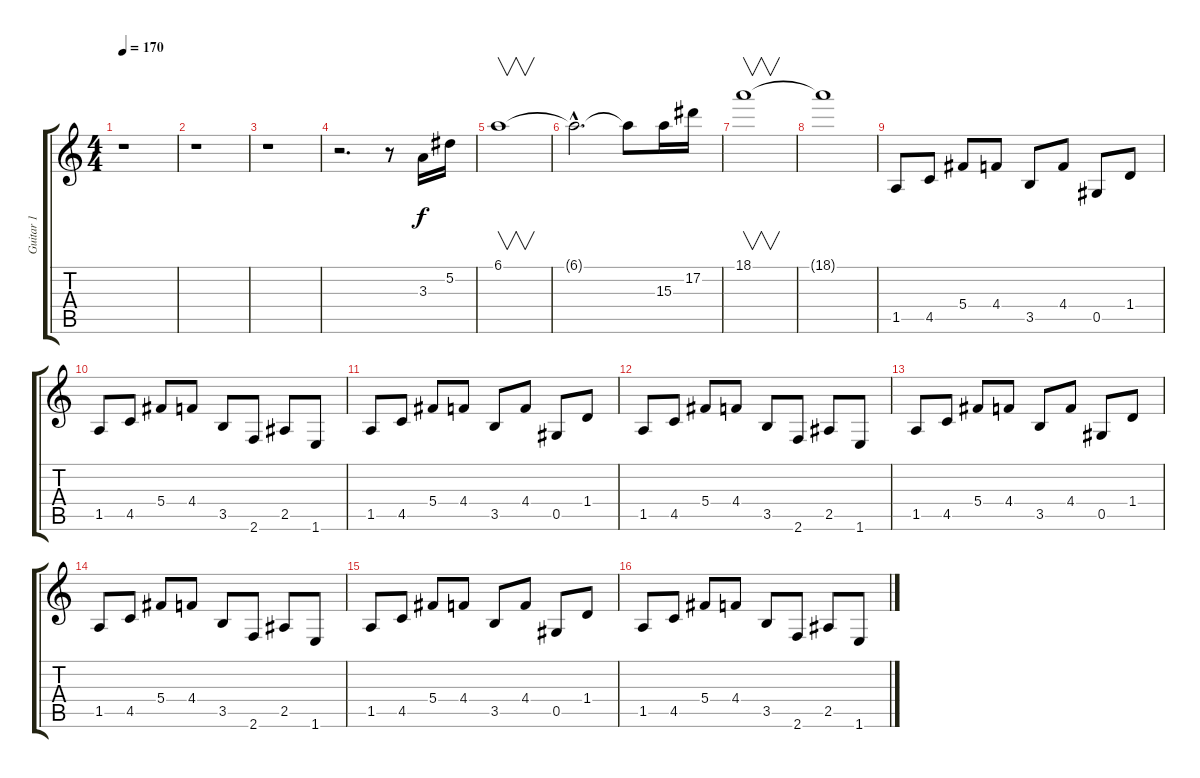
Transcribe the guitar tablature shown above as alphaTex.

\track ("Guitar 1" "Guitar 1") {instrument distortionguitar}
\staff {score tabs}
\tuning (Eb4 Bb3 Gb3 Db3 Ab2 Eb2) {hide}
\ts (4 4)
\tempo 170
\clef g2
\ks c
r.1{dy f instrument distortionguitar} |
r.1 |
r.1 |
r.2{d} r.8 3.3.16 5.2.16 |
6.1.1{v} |
6.1{hac t}.2{d} 6.1{t}.8 15.3.16 17.2.16 |
18.1.1{v} |
18.1{t}.1 |
1.5.8 4.5.8 5.4.8 4.4.8 3.5.8 4.4.8 0.5.8 1.4.8 |
1.5.8 4.5.8 5.4.8 4.4.8 3.5.8 2.6.8 2.5.8 1.6.8 |
1.5.8 4.5.8 5.4.8 4.4.8 3.5.8 4.4.8 0.5.8 1.4.8 |
1.5.8 4.5.8 5.4.8 4.4.8 3.5.8 2.6.8 2.5.8 1.6.8 |
1.5.8 4.5.8 5.4.8 4.4.8 3.5.8 4.4.8 0.5.8 1.4.8 |
1.5.8 4.5.8 5.4.8 4.4.8 3.5.8 2.6.8 2.5.8 1.6.8 |
1.5.8 4.5.8 5.4.8 4.4.8 3.5.8 4.4.8 0.5.8 1.4.8 |
1.5.8 4.5.8 5.4.8 4.4.8 3.5.8 2.6.8 2.5.8 1.6.8
